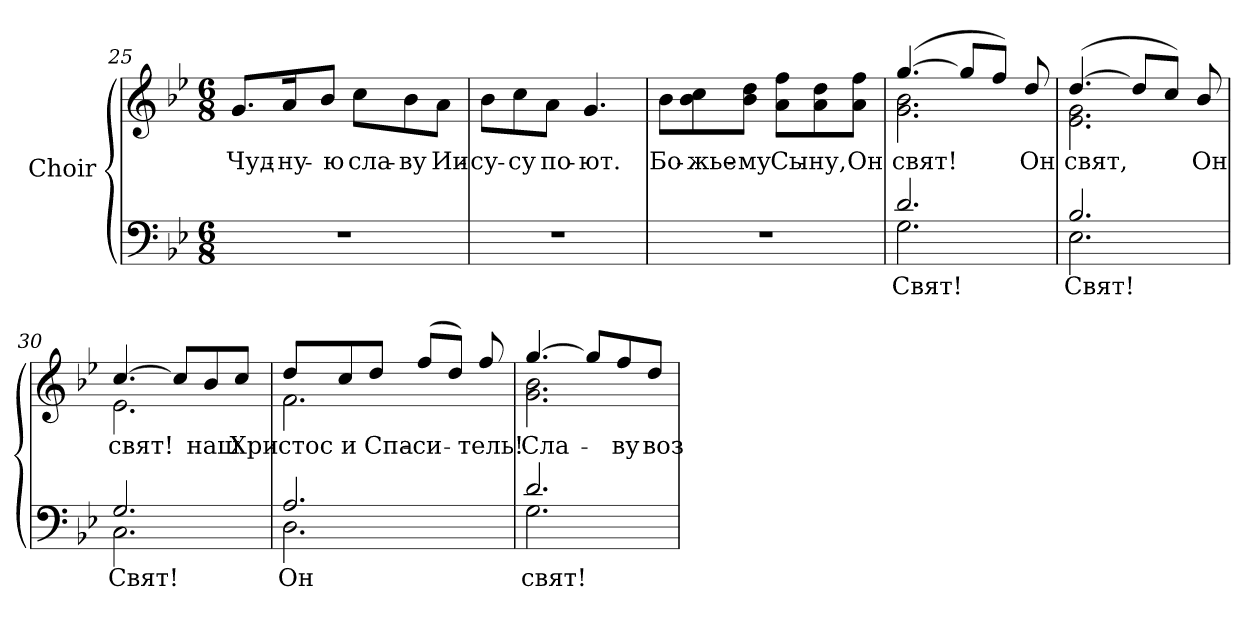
**kern	**text	**kern	**text
*part1	*part1	*part1	*part1
*staff2	*staff2	*staff1	*staff1
*I"Choir	*	*	*
!!LO:PB:g=z
*clefF4	*	*clefG2	*
*k[b-e-]	*	*k[b-e-]	*
*g:	*	*g:	*
*M6/8	*	*M6/8	*
=25	=25	=25	=25
!LO:N:vis=1	!	!	!
!	!	!	!LO:LY:b:color=#000000
2.r	.	8.gi/L	Чуд-
!	!	!	!LO:LY:b:color=#000000
.	.	16ai/K	-ну-
!	!	!	!LO:LY:b:color=#000000
.	.	8b-i/J	-ю
!	!	!	!LO:LY:b:color=#000000
.	.	8cci\L	сла-
!	!	!	!LO:LY:b:color=#000000
.	.	8b-i\	-ву
!	!	!	!LO:LY:b:color=#000000
.	.	8ai\J	Ии-
=26	=26	=26	=26
!LO:N:vis=1	!	!	!
!	!	!	!LO:LY:b:color=#000000
2.r	.	8b-i\L	-су-
!	!	!	!LO:LY:b:color=#000000
.	.	8cci\	-су
!	!	!	!LO:LY:b:color=#000000
.	.	8ai\J	по-
!	!	!	!LO:LY:b:color=#000000
.	.	4.gi/	-ют.
=27	=27	=27	=27
!LO:N:vis=1	!	!	!
!	!	!	!LO:LY:b:color=#000000
2.r	.	8b-i\L	Бо-
!	!	!	!LO:LY:b:color=#000000
.	.	8b-i\ 8cci	-жье-
!	!	!	!LO:LY:b:color=#000000
.	.	8b-i\ 8ddiJ	-му
!	!	!	!LO:LY:b:color=#000000
.	.	8ai\ 8ffiL	Сы-
!	!	!	!LO:LY:b:color=#000000
.	.	8ai\ 8ddi	-ну,
!	!	!	!LO:LY:b:color=#000000
.	.	8ai\ 8ffiJ	Он
=28	=28	=28	=28
!	!LO:LY:a:color=#000000	!	!
*^	*	*	*
!	!	!	!	!LO:LY:b:color=#000000
*	*	*	*^	*
2.di/	2.Gi\	Свят!	([>4.ggi/	2.gi\ 2.b-i	свят!
.	.	.	8ggi/L]	.	.
.	.	.	8ffi/J)	.	.
!	!	!	!	!	!LO:LY:b:color=#000000
.	.	.	8ddi/	.	Он
=29	=29	=29	=29	=29	=29
!	!	!LO:LY:a:color=#000000	!	!	!
!	!	!	!	!	!LO:LY:b:color=#000000
2.B-i/	2.E-i\	Свят!	([>4.ddi/	2.e-i\ 2.gi	свят,
.	.	.	8ddi/L]	.	.
.	.	.	8cci/J)	.	.
!	!	!	!	!	!LO:LY:b:color=#000000
.	.	.	8b-i/	.	Он
!!LO:LB:g=z	!!
=30	=30	=30	=30	=30	=30
!	!	!LO:LY:a:color=#000000	!	!	!
!	!	!	!	!	!LO:LY:b:color=#000000
2.Gi/	2.Ci\	Свят!	[>4.cci/	2.e-i\	свят!
.	.	.	8cci/L]	.	.
!	!	!	!	!	!LO:LY:b:color=#000000
.	.	.	8b-i/	.	наш
!	!	!	!	!	!LO:LY:b:color=#000000
.	.	.	8cci/J	.	Хри-
=31	=31	=31	=31	=31	=31
!	!	!LO:LY:a:color=#000000	!	!	!
!	!	!	!	!	!LO:LY:b:color=#000000
2.Ai/	2.Di\	Он	8ddi/L	2.fi\	-стос
!	!	!	!	!	!LO:LY:b:color=#000000
.	.	.	8cci/	.	и
!	!	!	!	!	!LO:LY:b:color=#000000
.	.	.	8ddi/J	.	Спа-
!	!	!	!	!	!LO:LY:b:color=#000000
.	.	.	(8ffi/L	.	-си-
.	.	.	8ddi/J)	.	.
!	!	!	!	!	!LO:LY:b:color=#000000
.	.	.	8ffi/	.	-тель!
=32	=32	=32	=32	=32	=32
!	!	!LO:LY:a:color=#000000	!	!	!
!	!	!	!	!	!LO:LY:b:color=#000000
2.di/	2.Gi\	свят!	[>4.ggi/	2.gi\ 2.b-i	Сла-
.	.	.	8ggi/L]	.	.
!	!	!	!	!	!LO:LY:b:color=#000000
.	.	.	8ffi/	.	-ву
!	!	!	!	!	!LO:LY:b:color=#000000
.	.	.	8ddi/J	.	воз-
*v	*v	*	*	*	*
*	*	*v	*v	*
=	=	=	=
*-	*-	*-	*-
